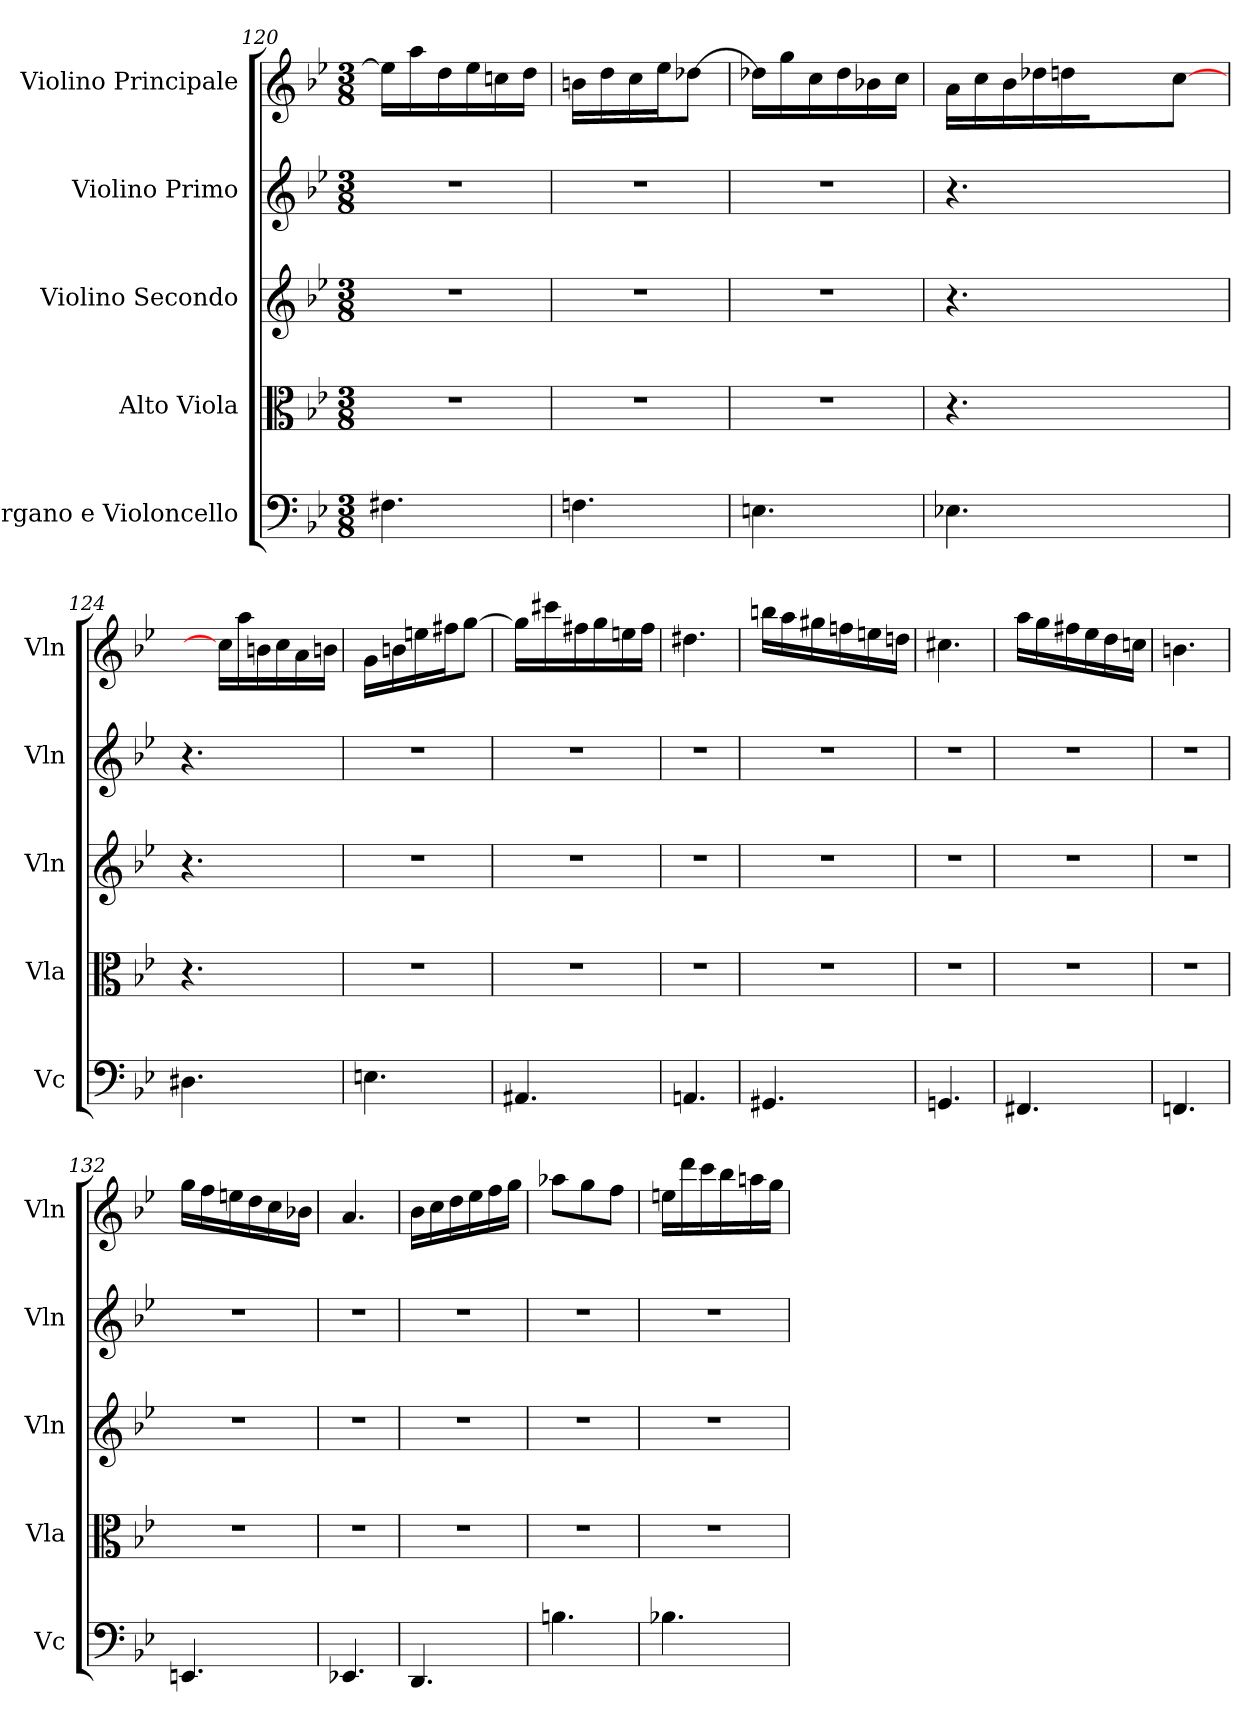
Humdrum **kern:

**kern	**kern	**kern	**kern	**kern
*part5	*part4	*part3	*part2	*part1
*staff5	*staff4	*staff3	*staff2	*staff1
*I"Organo e Violoncello	*I"Alto Viola	*I"Violino Secondo	*I"Violino Primo	*I"Violino Principale
*I'Vc	*I'Vla	*I'Vln	*I'Vln	*I'Vln
*clefF4	*clefC3	*clefG2	*clefG2	*clefG2
*k[b-e-]	*k[b-e-]	*k[b-e-]	*k[b-e-]	*k[b-e-]
*M3/8	*M3/8	*M3/8	*M3/8	*M3/8
=120	=120	=120	=120	=120
4.F#X\	4.r	4.r	4.r	16ee-\LL]
.	.	.	.	16aa\
.	.	.	.	16dd\
.	.	.	.	16ee-\
.	.	.	.	16ccn\
.	.	.	.	16dd\JJ
=121	=121	=121	=121	=121
4.Fn\	4.r	4.r	4.r	16bn\LL
.	.	.	.	16dd\
.	.	.	.	16cc\
.	.	.	.	16ee-\J
.	.	.	.	[8dd-X\J
=122	=122	=122	=122	=122
4.En\	4.r	4.r	4.r	16dd-X\LL]
.	.	.	.	16gg\
.	.	.	.	16cc\
.	.	.	.	16dd-\
.	.	.	.	16b-X\
.	.	.	.	16cc\JJ
=123	=123	=123	=123	=123
4.E-X\	4.r	4.r	4.r	16a\LL
.	.	.	.	16cc\
.	.	.	.	16b-\
.	.	.	.	16dd-X\
.	.	.	.	16ddn\J
.	.	.	.	16ryy
4ryy	4ryy	4ryy	4ryy	8.ryy
.	.	.	.	[8cc\J
16ryy	16ryy	16ryy	16ryy	.
=124	=124	=124	=124	=124
4.D#X\	4.r	4.r	4.r	8.ryy
.	.	.	.	16cc\LL]
.	.	.	.	16aa\
.	.	.	.	16bn\
8.ryy	8.ryy	8.ryy	8.ryy	16cc\
.	.	.	.	16a\
.	.	.	.	16bn\JJ
=125	=125	=125	=125	=125
4.En\	4.r	4.r	4.r	16g\LL
.	.	.	.	16bn\
.	.	.	.	16een\
.	.	.	.	16ff#X\J
.	.	.	.	[8gg\J
=126	=126	=126	=126	=126
4.AA#X/	4.r	4.r	4.r	16gg\LL]
.	.	.	.	16ccc#X\
.	.	.	.	16ff#X\
.	.	.	.	16gg\
.	.	.	.	16een\
.	.	.	.	16ff#\JJ
=127	=127	=127	=127	=127
4.AAn/	4.r	4.r	4.r	4.dd#X\
=128	=128	=128	=128	=128
4.GG#X/	4.r	4.r	4.r	16bbn\LL
.	.	.	.	16aa\
.	.	.	.	16gg#X\
.	.	.	.	16ffn\
.	.	.	.	16een\
.	.	.	.	16ddn\JJ
=129	=129	=129	=129	=129
4.GGn/	4.r	4.r	4.r	4.cc#X\
=130	=130	=130	=130	=130
4.FF#X/	4.r	4.r	4.r	16aa\LL
.	.	.	.	16gg\
.	.	.	.	16ff#X\
.	.	.	.	16ee-\
.	.	.	.	16dd\
.	.	.	.	16ccn\JJ
=131	=131	=131	=131	=131
4.FFn/	4.r	4.r	4.r	4.bn\
=132	=132	=132	=132	=132
4.EEn/	4.r	4.r	4.r	16gg\LL
.	.	.	.	16ff\
.	.	.	.	16een\
.	.	.	.	16dd\
.	.	.	.	16cc\
.	.	.	.	16b-X\JJ
=133	=133	=133	=133	=133
4.EE-X/	4.r	4.r	4.r	4.a/
=134	=134	=134	=134	=134
4.DD/	4.r	4.r	4.r	16b-\LL
.	.	.	.	16cc\
.	.	.	.	16dd\
.	.	.	.	16ee-\
.	.	.	.	16ff\
.	.	.	.	16gg\JJ
=135	=135	=135	=135	=135
4.Bn\	4.r	4.r	4.r	8aa-X\L
.	.	.	.	8gg\
.	.	.	.	8ff\J
=136	=136	=136	=136	=136
4.B-X\	4.r	4.r	4.r	16een\LL
.	.	.	.	16ddd\
.	.	.	.	16ccc\
.	.	.	.	16bb-\
.	.	.	.	16aan\
.	.	.	.	16gg\JJ
=	=	=	=	=
*-	*-	*-	*-	*-
